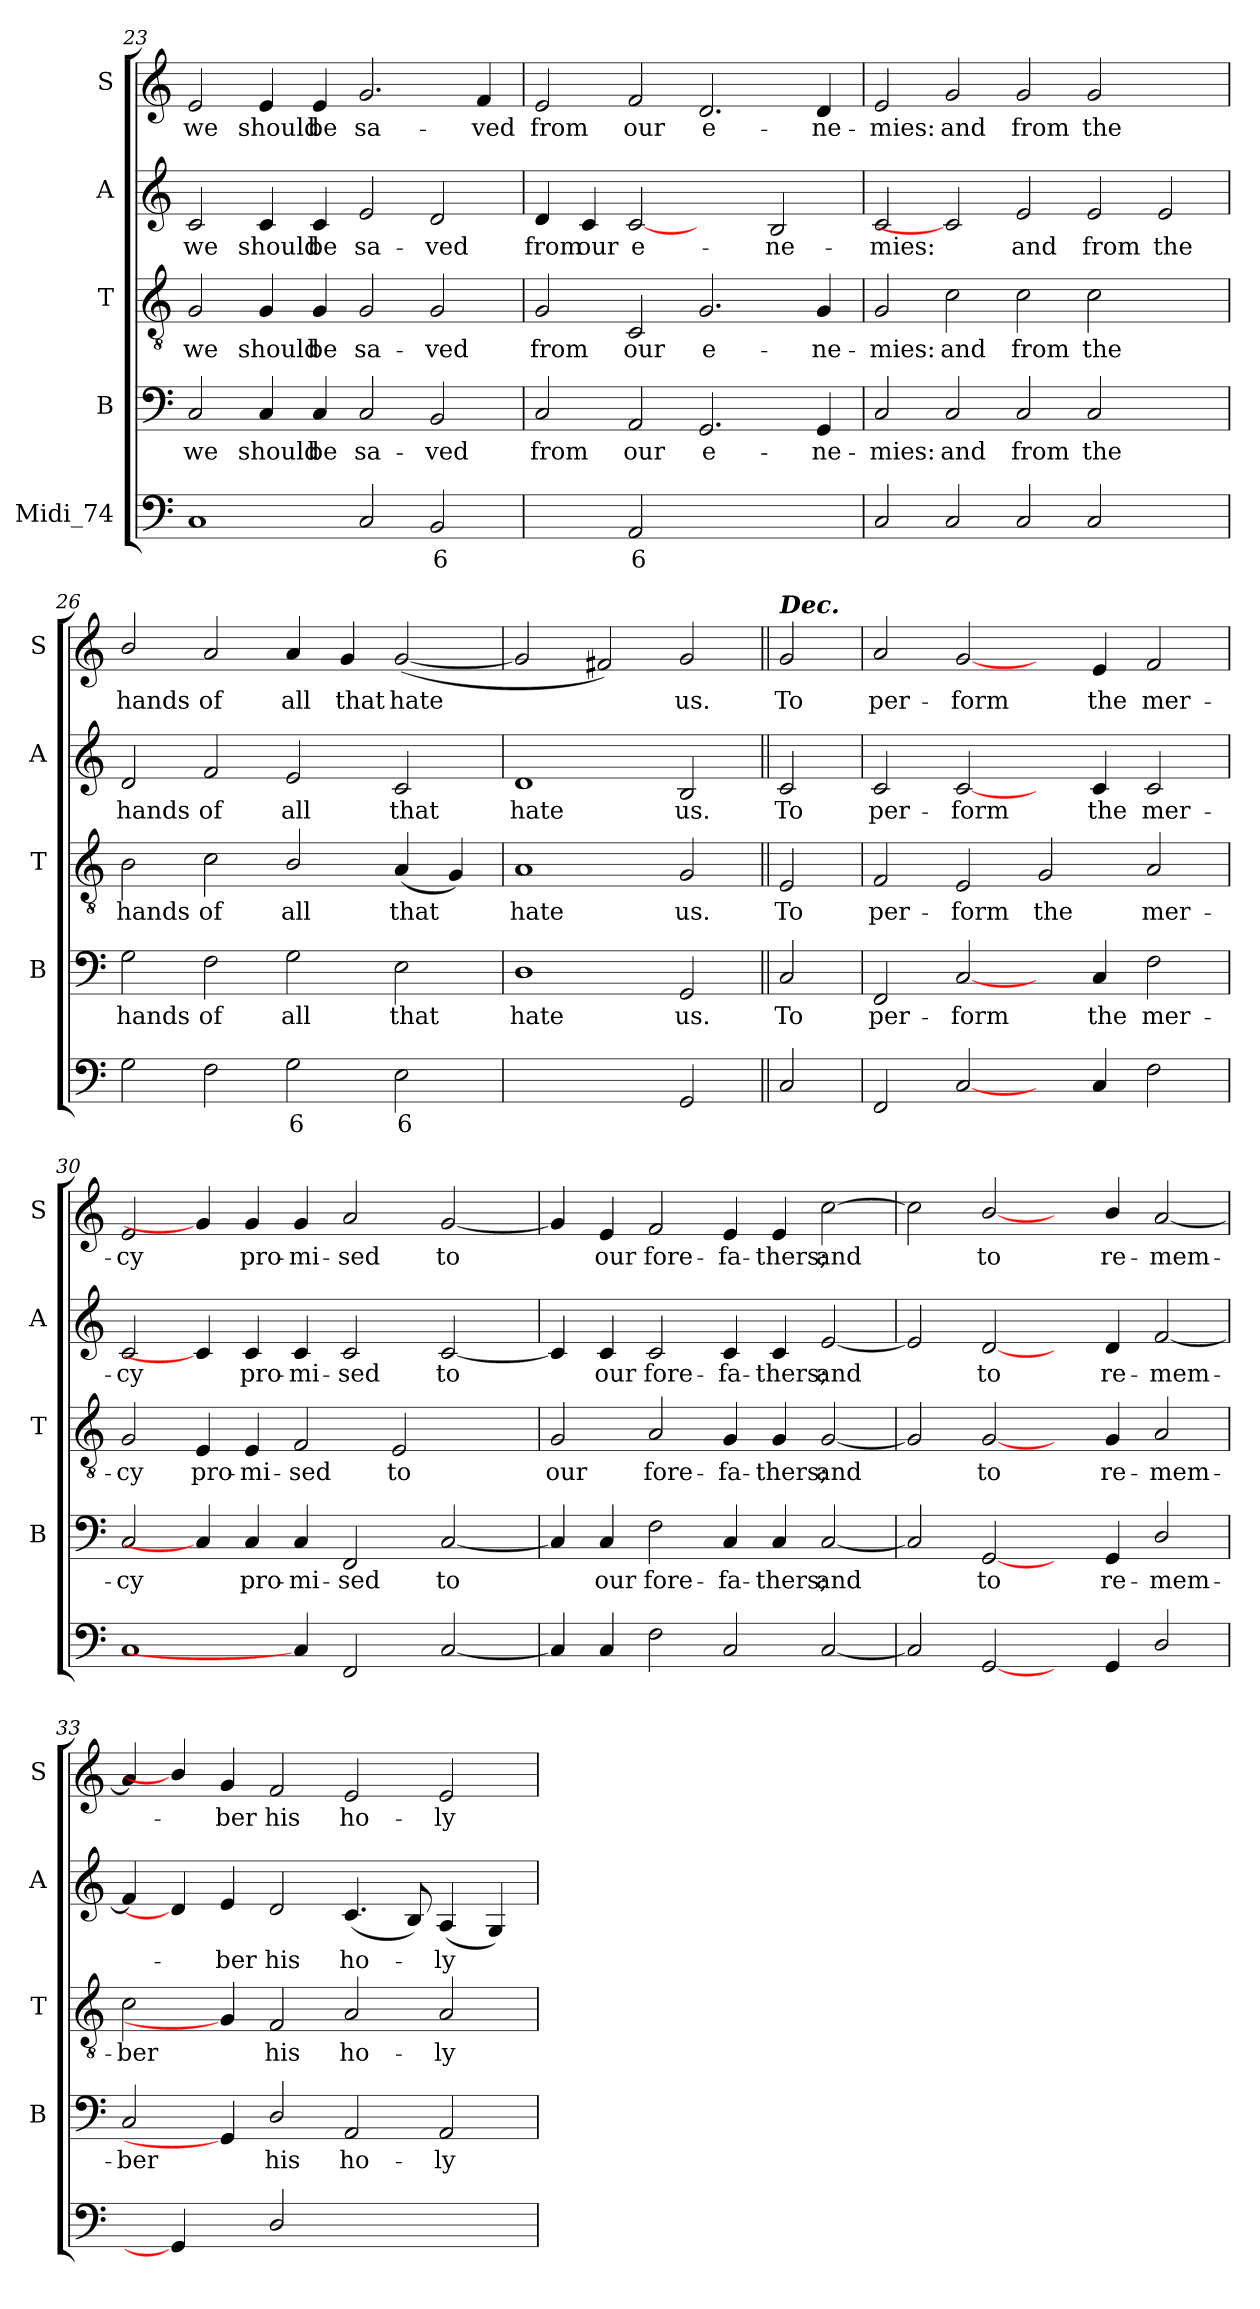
**kern	**text	**text	**kern	**text	**kern	**text	**kern	**text	**kern	**text
*part5	*part5	*part5	*part4	*part4	*part3	*part3	*part2	*part2	*part1	*part1
*staff5	*staff5	*staff5	*staff4	*staff4	*staff3	*staff3	*staff2	*staff2	*staff1	*staff1
*I"Midi_74	*	*	*I"B	*	*I"T	*	*I"A	*	*I"S	*
*	*	*	*I'B	*	*I'T	*	*I'A	*	*I'S	*
*clefF4	*	*	*clefF4	*	*clefGv2	*	*clefG2	*	*clefG2	*
*k[]	*	*	*k[]	*	*k[]	*	*k[]	*	*k[]	*
=23	=23	=23	=23	=23	=23	=23	=23	=23	=23	=23
!	!	!	!	!LO:LY:b	!	!LO:LY:b	!	!LO:LY:b	!	!LO:LY:b
1C	.	.	2C/	we	2G/	we	2c/	we	2e/	we
!	!	!	!	!LO:LY:b	!	!LO:LY:b	!	!LO:LY:b	!	!LO:LY:b
.	.	.	4C/	should	4G/	should	4c/	should	4e/	should
!	!	!	!	!LO:LY:b	!	!LO:LY:b	!	!LO:LY:b	!	!LO:LY:b
.	.	.	4C/	be	4G/	be	4c/	be	4e/	be
!	!	!	!	!LO:LY:b	!	!LO:LY:b	!	!LO:LY:b	!	!LO:LY:b
2C/	.	.	2C/	sa-	2G/	sa-	2e/	sa-	2.g/	sa-
!	!LO:LY:b	!	!	!LO:LY:b	!	!LO:LY:b	!	!LO:LY:b	!	!
2BB/	6	.	2BB/	-ved	2G/	-ved	2d/	-ved	.	.
!	!	!	!	!	!	!	!	!	!	!LO:LY:b
.	.	.	.	.	.	.	.	.	4f/	-ved
=24	=24	=24	=24	=24	=24	=24	=24	=24	=24	=24
!	!LO:LY:b	!	!	!LO:LY:b	!	!LO:LY:b	!	!LO:LY:b	!	!LO:LY:b
[4C/yy	9	.	2C/	from	2G/	from	4d/	from	2e/	from
!	!LO:LY:b	!	!	!	!	!	!	!LO:LY:b	!	!
4C/yy]	8	.	.	.	.	.	4c/	our	.	.
!	!LO:LY:b	!	!	!LO:LY:b	!	!LO:LY:b	!	!LO:LY:b	!	!LO:LY:b
2AA/	6	.	2AA/	our	2C/	our	[2c	e-	2f/	our
!	!LO:LY:b	!	!	!LO:LY:b	!	!LO:LY:b	!	!	!	!LO:LY:b
[2GG/yy	4	.	2.GG/	e-	2.G/	e-	2ryy	.	2.d/	e-
!	!LO:LY:b	!	!	!	!	!	!	!LO:LY:b	!	!
2GG/yy]	3	.	.	.	.	.	2B/	-ne-	.	.
!	!	!	!	!LO:LY:b	!	!LO:LY:b	!	!	!	!LO:LY:b
.	.	.	4GG/	-ne-	4G/	-ne-	.	.	4d/	-ne-
=25	=25	=25	=25	=25	=25	=25	=25	=25	=25	=25
!	!	!	!	!LO:LY:b	!	!LO:LY:b	!	!LO:LY:b	!	!LO:LY:b
2C/	.	.	2C/	-mies:	2G/	-mies:	2c/	-mies:	2e/	-mies:
!	!	!	!	!LO:LY:b	!	!LO:LY:b	!	!	!	!LO:LY:b
2C/	.	.	2C/	and	2c\	and	2c]	.	2g/	and
!	!	!	!	!LO:LY:b	!	!LO:LY:b	!	!LO:LY:b	!	!LO:LY:b
2C/	.	.	2C/	from	2c\	from	2e/	and	2g/	from
!	!	!	!	!LO:LY:b	!	!LO:LY:b	!	!LO:LY:b	!	!LO:LY:b
2C/	.	.	2C/	the	2c\	the	2e/	from	2g/	the
!	!	!	!	!	!	!	!	!LO:LY:b	!	!
2ryy	.	.	2ryy	.	2ryy	.	2e/	the	2ryy	.
!!LO:PB:g=z
=26	=26	=26	=26	=26	=26	=26	=26	=26	=26	=26
!	!	!	!	!LO:LY:b	!	!LO:LY:b	!	!LO:LY:b	!	!LO:LY:b
2G\	.	.	2G\	hands	2B\	hands	2d/	hands	2b/	hands
!	!	!	!	!LO:LY:b	!	!LO:LY:b	!	!LO:LY:b	!	!LO:LY:b
2F\	.	.	2F\	of	2c\	of	2f/	of	2a/	of
!	!LO:LY:b	!	!	!LO:LY:b	!	!LO:LY:b	!	!LO:LY:b	!	!LO:LY:b
2G\	6	.	2G\	all	2B/	all	2e/	all	4a/	all
!	!	!	!	!	!	!	!	!	!	!LO:LY:b
.	.	.	.	.	.	.	.	.	4g/	that
!	!LO:LY:b	!	!	!LO:LY:b	!	!LO:LY:b	!	!LO:LY:b	!	!LO:LY:b
2E\	6	.	2E\	that	(<4A/	that	2c/	that	(<[2g/	hate
.	.	.	.	.	4G/)	.	.	.	.	.
=27	=27	=27	=27	=27	=27	=27	=27	=27	=27	=27
!	!LO:LY:b	!	!	!LO:LY:b	!	!LO:LY:b	!	!LO:LY:b	!	!
[2D\yy	4	.	1D	hate	1A	hate	1d	hate	2g/]	.
!	!LO:LY:b	!	!	!	!	!	!	!	!	!
2D\yy]	3	.	.	.	.	.	.	.	2f#X/)	.
!	!	!	!	!LO:LY:b	!	!LO:LY:b	!	!LO:LY:b	!	!LO:LY:b
2GG/	.	.	2GG/	us.	2G/	us.	2B/	us.	2g/	us.
=28||	=28||	=28||	=28||	=28||	=28||	=28||	=28||	=28||	=28||	=28||
!	!	!	!	!	!	!	!	!	!LO:TX:a:Bi:t=Dec.	!
!	!	!	!	!LO:LY:b	!	!LO:LY:b	!	!LO:LY:b	!	!LO:LY:b
2C/	.	.	2C/	To	2E/	To	2c/	To	2g/	To
=29	=29	=29	=29	=29	=29	=29	=29	=29	=29	=29
!	!	!	!	!LO:LY:b	!	!LO:LY:b	!	!LO:LY:b	!	!LO:LY:b
2FF/	.	.	2FF/	per-	2F/	per-	2c/	per-	2a/	per-
!	!	!	!	!LO:LY:b	!	!LO:LY:b	!	!LO:LY:b	!	!LO:LY:b
[2C/	.	.	[2C/	-form	2E/	-form	[2c/	-form	[2g/	-form
!	!	!	!	!	!	!LO:LY:b	!	!	!	!
4ryy	.	.	4ryy	.	2G/	the	4ryy	.	4ryy	.
!	!	!	!	!LO:LY:b	!	!	!	!LO:LY:b	!	!LO:LY:b
4C/	.	.	4C/	the	.	.	4c/	the	4e/	the
!	!	!	!	!LO:LY:b	!	!LO:LY:b	!	!LO:LY:b	!	!LO:LY:b
2F\	.	.	2F\	mer-	2A/	mer-	2c/	mer-	2f/	mer-
=30	=30	=30	=30	=30	=30	=30	=30	=30	=30	=30
!	!	!	!	!LO:LY:b	!	!LO:LY:b	!	!LO:LY:b	!	!LO:LY:b
1C	.	.	2C/	-cy	2G/	-cy	2c/	-cy	2e/	-cy
!	!	!	!	!	!	!LO:LY:b	!	!	!	!
.	.	.	4C/]	.	4E/	pro-	4c/]	.	4g/]	.
!	!	!	!	!LO:LY:b	!	!LO:LY:b	!	!LO:LY:b	!	!LO:LY:b
.	.	.	4C/	pro-	4E/	-mi-	4c/	pro-	4g/	pro-
!	!	!	!	!LO:LY:b	!	!LO:LY:b	!	!LO:LY:b	!	!LO:LY:b
4C/]	.	.	4C/	-mi-	2F/	-sed	4c/	-mi-	4g/	-mi-
!	!	!	!	!LO:LY:b	!	!	!	!LO:LY:b	!	!LO:LY:b
2FF/	.	.	2FF/	-sed	.	.	2c/	-sed	2a/	-sed
!	!	!	!	!	!	!LO:LY:b	!	!	!	!
.	.	.	.	.	2E/	to	.	.	.	.
!	!	!	!	!LO:LY:b	!	!	!	!LO:LY:b	!	!LO:LY:b
[2C/	.	.	[2C/	to	.	.	[2c/	to	[2g/	to
.	.	.	.	.	4ryy	.	.	.	.	.
!!LO:LB:g=z
=31	=31	=31	=31	=31	=31	=31	=31	=31	=31	=31
!	!	!	!	!	!	!LO:LY:b	!	!	!	!
4C/]	.	.	4C/]	.	2G/	our	4c/]	.	4g/]	.
!	!	!	!	!LO:LY:b	!	!	!	!LO:LY:b	!	!LO:LY:b
4C/	.	.	4C/	our	.	.	4c/	our	4e/	our
!	!	!	!	!LO:LY:b	!	!LO:LY:b	!	!LO:LY:b	!	!LO:LY:b
2F\	.	.	2F\	fore-	2A/	fore-	2c/	fore-	2f/	fore-
!	!	!	!	!LO:LY:b	!	!LO:LY:b	!	!LO:LY:b	!	!LO:LY:b
2C/	.	.	4C/	-fa-	4G/	-fa-	4c/	-fa-	4e/	-fa-
!	!	!	!	!LO:LY:b	!	!LO:LY:b	!	!LO:LY:b	!	!LO:LY:b
.	.	.	4C/	-thers;	4G/	-thers;	4c/	-thers;	4e/	-thers;
!	!	!	!	!LO:LY:b	!	!LO:LY:b	!	!LO:LY:b	!	!LO:LY:b
[2C/	.	.	[2C/	and	[2G/	and	[2e/	and	[2cc\	and
!!LO:LB:g=z
=32	=32	=32	=32	=32	=32	=32	=32	=32	=32	=32
2C/]	.	.	2C/]	.	2G/]	.	2e/]	.	2cc\]	.
!	!	!	!	!LO:LY:b	!	!LO:LY:b	!	!LO:LY:b	!	!LO:LY:b
[2GG/	.	.	[2GG/	to	[2G/	to	[2d/	to	[2b/	to
4ryy	.	.	4ryy	.	4ryy	.	4ryy	.	4ryy	.
!	!	!	!	!LO:LY:b	!	!LO:LY:b	!	!LO:LY:b	!	!LO:LY:b
4GG/	.	.	4GG/	re-	4G/	re-	4d/	re-	4b/	re-
!	!	!	!	!LO:LY:b	!	!LO:LY:b	!	!LO:LY:b	!	!LO:LY:b
2D/	.	.	2D/	-mem-	2A/	-mem-	[2f/	-mem-	[2a/	-mem-
=33	=33	=33	=33	=33	=33	=33	=33	=33	=33	=33
!	!LO:LY:b	!LO:LY:b	!	!LO:LY:b	!	!LO:LY:b	!	!	!	!
[4C/yy	6	4	2C/	-ber	2c\	-ber	4f/]	.	4a/]	.
4GG/]	.	.	.	.	.	.	4d/]	.	4b/]	.
!	!LO:LY:b	!LO:LY:b	!	!	!	!	!	!LO:LY:b	!	!LO:LY:b
4C/yy]	5	3	4GG/]	.	4G/]	.	4e/	ber	4g/	ber
!	!	!	!	!LO:LY:b	!	!LO:LY:b	!	!LO:LY:b	!	!LO:LY:b
2D/	.	.	2D/	his	2F/	his	2d/	his	2f/	his
!	!LO:LY:b	!	!	!LO:LY:b	!	!LO:LY:b	!	!LO:LY:b	!	!LO:LY:b
[2AA/yy	4	.	2AA/	ho-	2A/	ho-	(<4.c/	ho-	2e/	ho-
.	.	.	.	.	.	.	8B/)	.	.	.
!	!LO:LY:b	!	!	!LO:LY:b	!	!LO:LY:b	!	!LO:LY:b	!	!LO:LY:b
2AA/yy]	3	.	2AA/	-ly	2A/	-ly	(<4A/	ly	2e/	-ly
.	.	.	.	.	.	.	4G/)	.	.	.
=	=	=	=	=	=	=	=	=	=	=
*-	*-	*-	*-	*-	*-	*-	*-	*-	*-	*-
